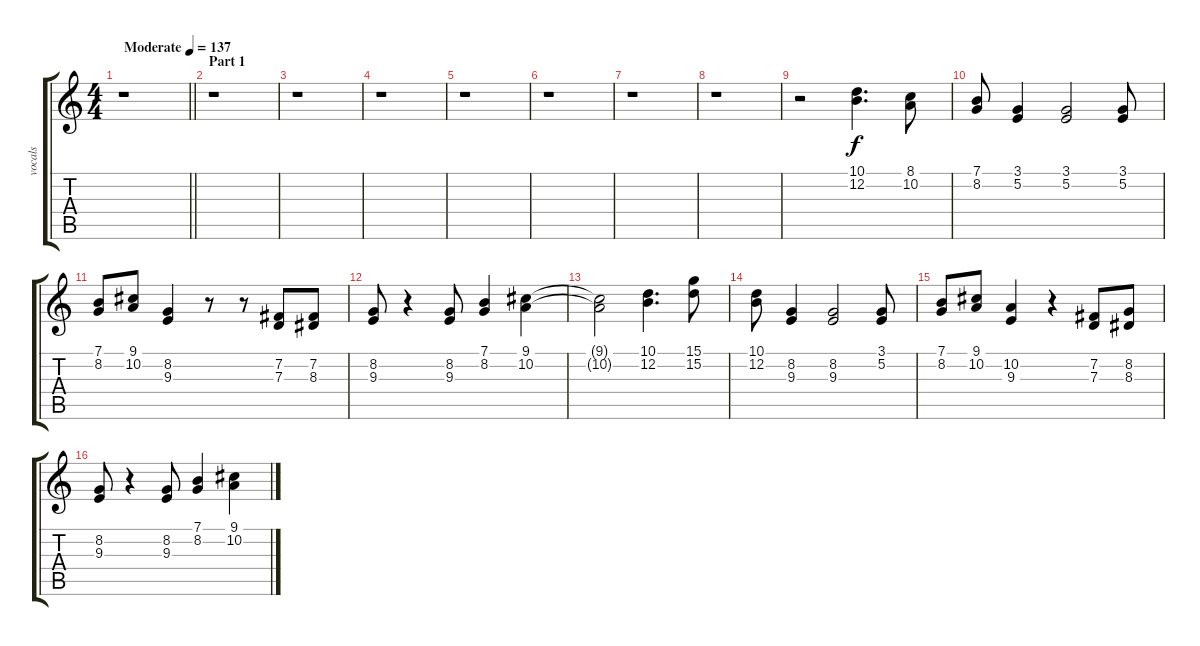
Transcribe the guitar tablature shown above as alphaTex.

\track ("vocals" "vocals") {instrument oboe}
\staff {score tabs}
\tuning (E4 B3 G3 D3 A2 E2) {hide}
\ts (4 4)
\tempo (137 "Moderate")
\clef g2
\barLineRight lightlight
\ks c
r.1{dy f instrument oboe} |
\section ("" "Part 1")
r.1 |
r.1 |
r.1 |
r.1 |
r.1 |
r.1 |
r.1 |
r.2 (10.1 12.2).4{d} (8.1 10.2).8 |
(7.1 8.2).8 (3.1 5.2).4 (3.1 5.2).2 (3.1 5.2).8 |
(7.1 8.2).8 (9.1 10.2).8 (8.2 9.3).4 r.8 r.8 (7.2 7.3).8 (7.2 8.3).8 |
(8.2 9.3).8 r.4 (8.2 9.3).8 (7.1 8.2).4 (9.1 10.2).4 |
(9.1{t} 10.2{t}).2 (10.1 12.2).4{d} (15.1 15.2).8 |
(10.1 12.2).8 (8.2 9.3).4 (8.2 9.3).2 (3.1 5.2).8 |
(7.1 8.2).8 (9.1 10.2).8 (10.2 9.3).4 r.4 (7.2 7.3).8 (8.2 8.3).8 |
(8.2 9.3).8 r.4 (8.2 9.3).8 (7.1 8.2).4 (9.1 10.2).4
